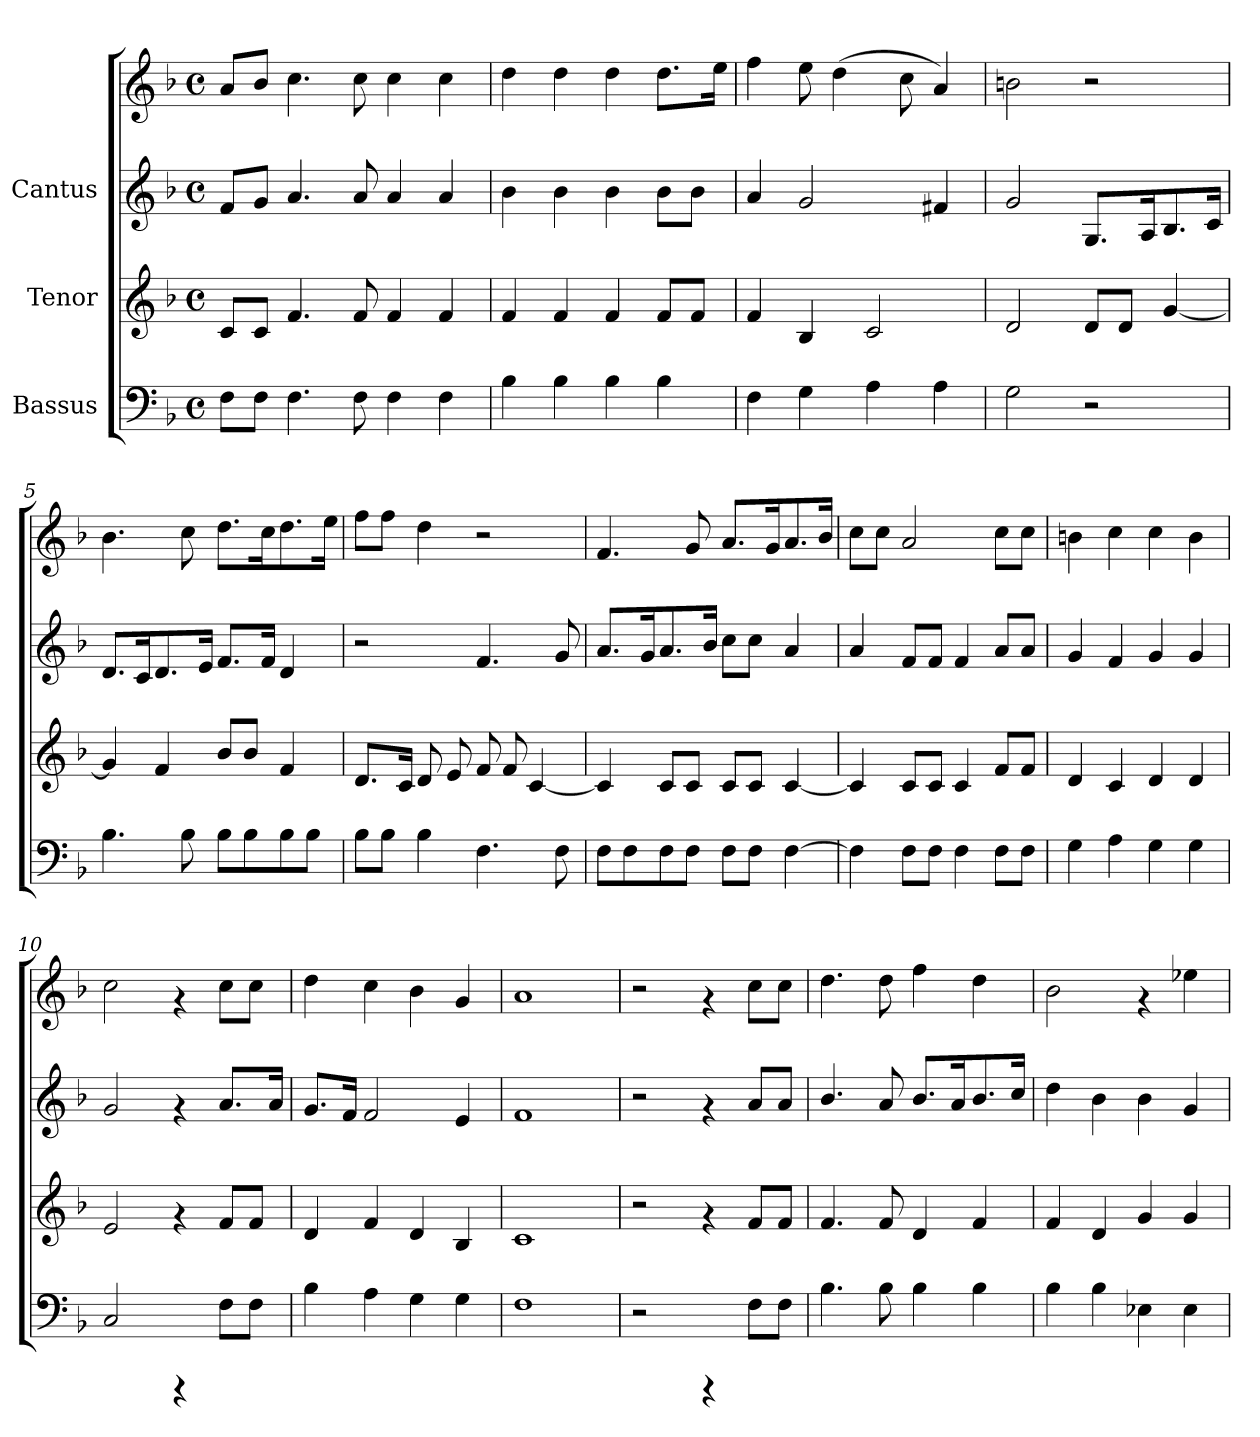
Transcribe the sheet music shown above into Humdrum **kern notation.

**kern	**kern	**kern	**kern
*part3	*part2	*part1	*part1
*staff4	*staff3	*staff2	*staff1
*I"Bassus	*I"Tenor	*I"Cantus	*
!!LO:PB:g=z
*stria5	*stria5	*stria5	*stria5
*clefF4	*clefG2	*clefG2	*clefG2
*k[b-]	*k[b-]	*k[b-]	*k[b-]
*F:	*F:	*F:	*F:
*M4/4	*M4/4	*M4/4	*M4/4
*met(c)	*met(c)	*met(c)	*met(c)
*MM144	*MM144	*MM144	*MM144
=1	=1	=1	=1
8F\L	8c/L	8f/L	8a/L
8F\J	8c/J	8g/J	8b-/J
4.F\	4.f/	4.a/	4.cc\
8F\	8f/	8a/	8cc\
4F\	4f/	4a/	4cc\
4F\	4f/	4a/	4cc\
=2	=2	=2	=2
4B-\	4f/	4b-\	4dd\
4B-\	4f/	4b-\	4dd\
4B-\	4f/	4b-\	4dd\
4B-\	8f/L	8b-\L	8.dd\L
.	8f/J	8b-\J	.
.	.	.	16ee\J
=3	=3	=3	=3
4F\	4f/	4a/	4ff\
4G\	4B-/	2g/	8ee\
.	.	.	(>4dd\
4A\	2c/	.	.
.	.	.	8cc\
4A\	.	4f#X/	4a/)
=4	=4	=4	=4
2G\	2d/	2g/	2bn\
2r	8d/L	8.G/L	2r
.	8d/J	.	.
.	.	16A/	.
.	[<4g/	8.B-/	.
.	.	16c/J	.
=5	=5	=5	=5
4.B-\	4g/]	8.d/L	4.b-\
.	.	16c/	.
.	4f/	8.d/	.
8B-\	.	.	8cc\
.	.	16e/J	.
8B-\L	8b-/L	8.f/L	8.dd\L
8B-\	8b-/J	.	.
.	.	16f/J	16cc\
8B-\	4f/	4d/	8.dd\
8B-\J	.	.	.
.	.	.	16ee\J
!!LO:LB:g=z
=6	=6	=6	=6
8B-\L	8.d/L	2r	8ff\L
8B-\J	.	.	8ff\J
.	16c/J	.	.
4B-\	8d/	.	4dd\
.	8e/	.	.
4.F\	8f/	4.f/	2r
.	8f/	.	.
.	[<4c/	.	.
8F\	.	8g/	.
=7	=7	=7	=7
8F\L	4c/]	8.a/L	4.f/
8F\	.	.	.
.	.	16g/	.
8F\	8c/L	8.a/	.
8F\J	8c/J	.	8g/
.	.	16b-/J	.
8F\L	8c/L	8cc\L	8.a/L
8F\J	8c/J	8cc\J	.
.	.	.	16g/
[>4F\	[<4c/	4a/	8.a/
.	.	.	16b-/J
=8	=8	=8	=8
4F\]	4c/]	4a/	8cc\L
.	.	.	8cc\J
8F\L	8c/L	8f/L	2a/
8F\J	8c/J	8f/J	.
4F\	4c/	4f/	.
8F\L	8f/L	8a/L	8cc\L
8F\J	8f/J	8a/J	8cc\J
=9	=9	=9	=9
4G\	4d/	4g/	4bn\
4A\	4c/	4f/	4cc\
4G\	4d/	4g/	4cc\
4G\	4d/	4g/	4b\
=10	=10	=10	=10
2C/	2e/	2g/	2cc\
4rCCC	4rf	4rf	4rf
8F\L	8f/L	8.a/L	8cc\L
8F\J	8f/J	.	8cc\J
.	.	16a/J	.
!!LO:LB:g=z
=11	=11	=11	=11
4B-\	4d/	8.g/L	4dd\
.	.	16f/J	.
4A\	4f/	2f/	4cc\
4G\	4d/	.	4b-\
4G\	4B-/	4e/	4g/
=12	=12	=12	=12
1F	1c	1f	1a
=13	=13	=13	=13
2r	2r	2r	2r
4rCCC	4rf	4rf	4rf
8F\L	8f/L	8a/L	8cc\L
8F\J	8f/J	8a/J	8cc\J
=14	=14	=14	=14
4.B-\	4.f/	4.b-/	4.dd\
8B-\	8f/	8a/	8dd\
4B-\	4d/	8.b-/L	4ff\
.	.	16a/	.
4B-\	4f/	8.b-/	4dd\
.	.	16cc/J	.
=15	=15	=15	=15
4B-\	4f/	4dd\	2b-\
4B-\	4d/	4b-\	.
4E-X\	4g/	4b-\	4rf
4E-\	4g/	4g/	4ee-X\
=	=	=	=
*-	*-	*-	*-
